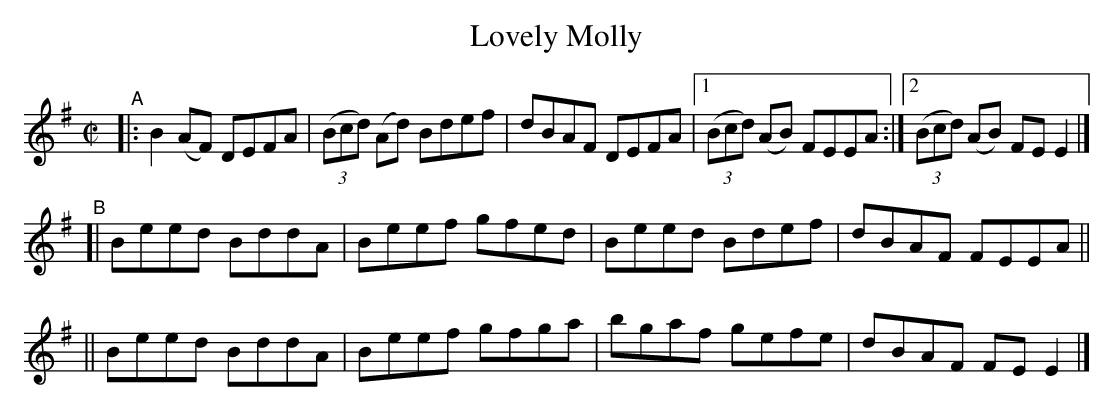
X:1
T: Lovely Molly
M: C|
L: 1/8
K: Em
"^A"\
|: B2(AF) DEFA | (3(Bcd) (Ad) Bdef | dBAF DEFA |[1 (3(Bcd) (AB) FEEA :|[2 (3(Bcd) (AB) FEE2 |]
"^B"\
[| Beed BddA | Beef gfed | Beed Bdef | dBAF FEEA ||
|| Beed BddA | Beef gfga | bgaf gefe | dBAF FEE2 |]
